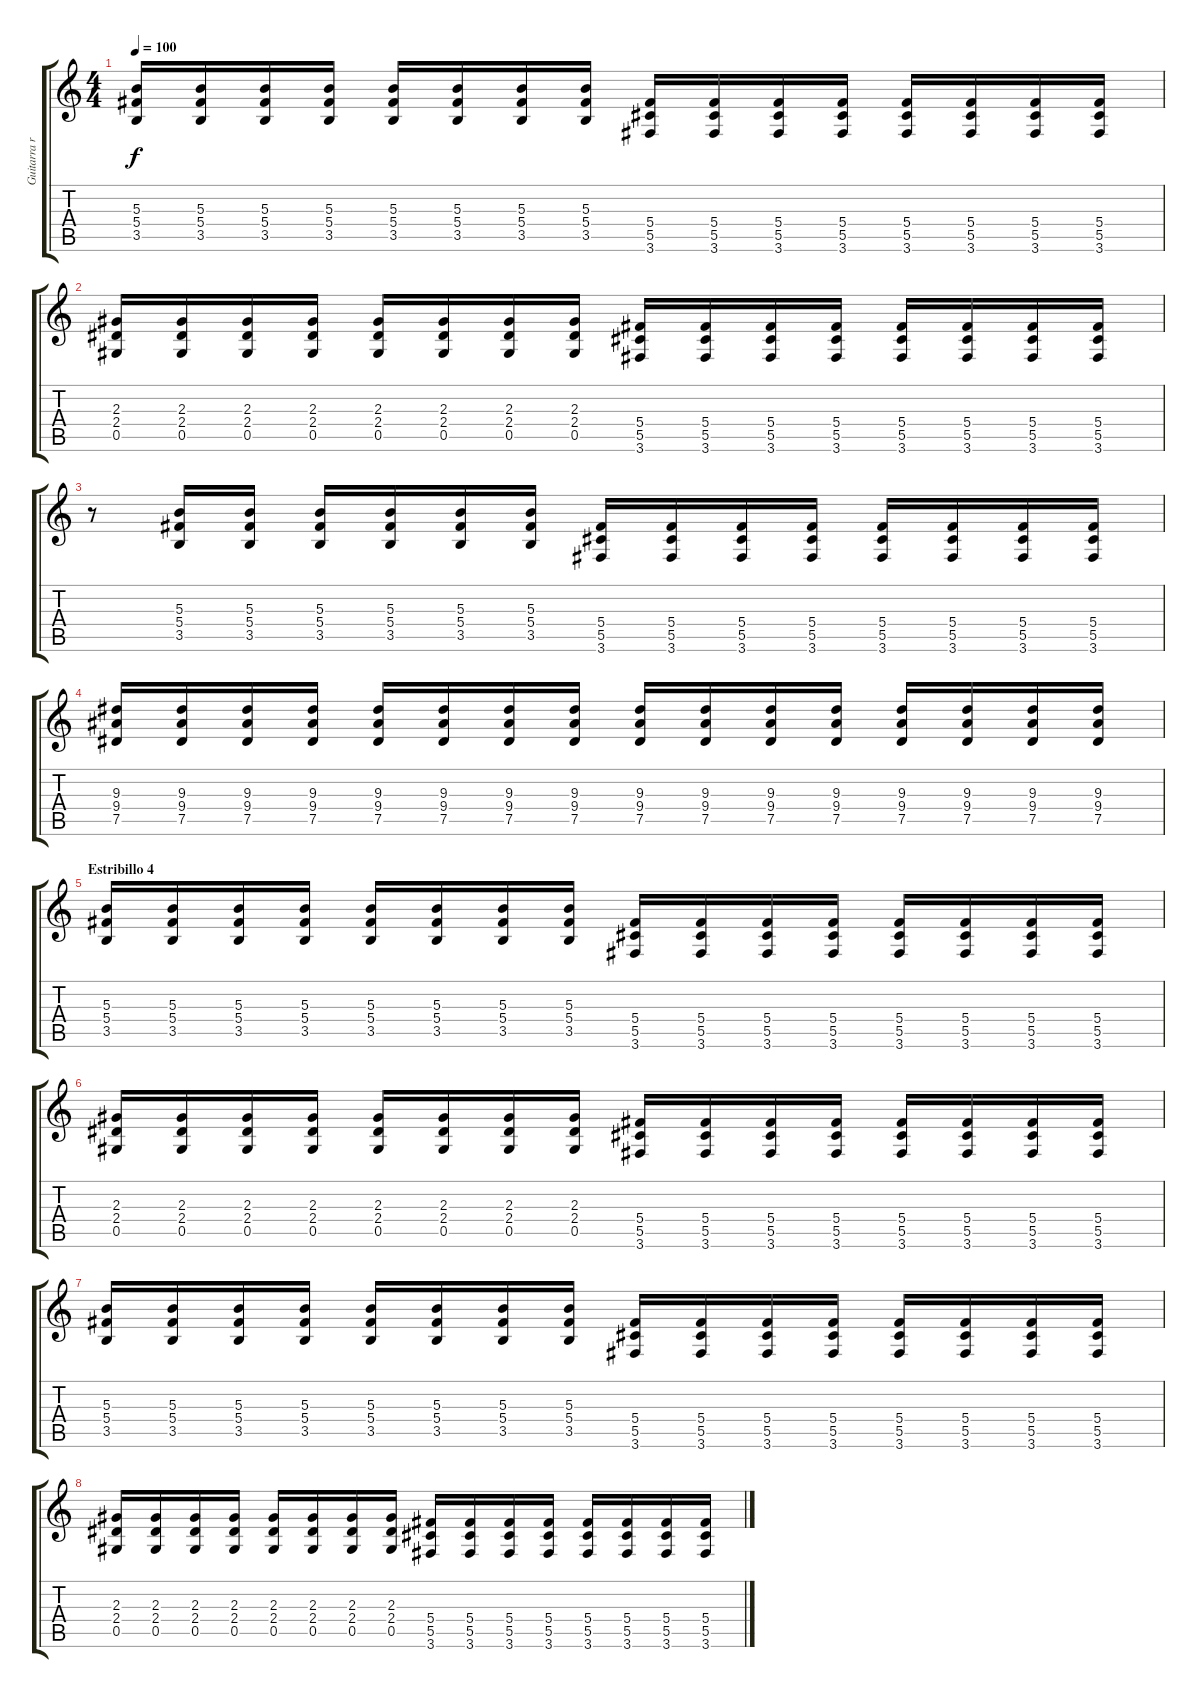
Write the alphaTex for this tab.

\track ("Guitarra rítmica" "Guitarra r") {instrument distortionguitar}
\staff {score tabs}
\tuning (Eb4 Bb3 Gb3 Db3 Ab2 Eb2) {hide}
\ts (4 4)
\tempo 100
\clef g2
\ks c
(5.3 5.4 3.5).16{dy f} (5.3 5.4 3.5).16 (5.3 5.4 3.5).16 (5.3 5.4 3.5).16 (5.3 5.4 3.5).16 (5.3 5.4 3.5).16 (5.3 5.4 3.5).16 (5.3 5.4 3.5).16 (5.4 5.5 3.6).16 (5.4 5.5 3.6).16 (5.4 5.5 3.6).16 (5.4 5.5 3.6).16 (5.4 5.5 3.6).16 (5.4 5.5 3.6).16 (5.4 5.5 3.6).16 (5.4 5.5 3.6).16 |
(2.3 2.4 0.5).16 (2.3 2.4 0.5).16 (2.3 2.4 0.5).16 (2.3 2.4 0.5).16 (2.3 2.4 0.5).16 (2.3 2.4 0.5).16 (2.3 2.4 0.5).16 (2.3 2.4 0.5).16 (5.4 5.5 3.6).16 (5.4 5.5 3.6).16 (5.4 5.5 3.6).16 (5.4 5.5 3.6).16 (5.4 5.5 3.6).16 (5.4 5.5 3.6).16 (5.4 5.5 3.6).16 (5.4 5.5 3.6).16 |
r.8 (5.3 5.4 3.5).16 (5.3 5.4 3.5).16 (5.3 5.4 3.5).16 (5.3 5.4 3.5).16 (5.3 5.4 3.5).16 (5.3 5.4 3.5).16 (5.4 5.5 3.6).16 (5.4 5.5 3.6).16 (5.4 5.5 3.6).16 (5.4 5.5 3.6).16 (5.4 5.5 3.6).16 (5.4 5.5 3.6).16 (5.4 5.5 3.6).16 (5.4 5.5 3.6).16 |
(9.3 9.4 7.5).16 (9.3 9.4 7.5).16 (9.3 9.4 7.5).16 (9.3 9.4 7.5).16 (9.3 9.4 7.5).16 (9.3 9.4 7.5).16 (9.3 9.4 7.5).16 (9.3 9.4 7.5).16 (9.3 9.4 7.5).16 (9.3 9.4 7.5).16 (9.3 9.4 7.5).16 (9.3 9.4 7.5).16 (9.3 9.4 7.5).16 (9.3 9.4 7.5).16 (9.3 9.4 7.5).16 (9.3 9.4 7.5).16 |
\section ("" "Estribillo 4")
(5.3 5.4 3.5).16 (5.3 5.4 3.5).16 (5.3 5.4 3.5).16 (5.3 5.4 3.5).16 (5.3 5.4 3.5).16 (5.3 5.4 3.5).16 (5.3 5.4 3.5).16 (5.3 5.4 3.5).16 (5.4 5.5 3.6).16 (5.4 5.5 3.6).16 (5.4 5.5 3.6).16 (5.4 5.5 3.6).16 (5.4 5.5 3.6).16 (5.4 5.5 3.6).16 (5.4 5.5 3.6).16 (5.4 5.5 3.6).16 |
(2.3 2.4 0.5).16 (2.3 2.4 0.5).16 (2.3 2.4 0.5).16 (2.3 2.4 0.5).16 (2.3 2.4 0.5).16 (2.3 2.4 0.5).16 (2.3 2.4 0.5).16 (2.3 2.4 0.5).16 (5.4 5.5 3.6).16 (5.4 5.5 3.6).16 (5.4 5.5 3.6).16 (5.4 5.5 3.6).16 (5.4 5.5 3.6).16 (5.4 5.5 3.6).16 (5.4 5.5 3.6).16 (5.4 5.5 3.6).16 |
(5.3 5.4 3.5).16 (5.3 5.4 3.5).16 (5.3 5.4 3.5).16 (5.3 5.4 3.5).16 (5.3 5.4 3.5).16 (5.3 5.4 3.5).16 (5.3 5.4 3.5).16 (5.3 5.4 3.5).16 (5.4 5.5 3.6).16 (5.4 5.5 3.6).16 (5.4 5.5 3.6).16 (5.4 5.5 3.6).16 (5.4 5.5 3.6).16 (5.4 5.5 3.6).16 (5.4 5.5 3.6).16 (5.4 5.5 3.6).16 |
(2.3 2.4 0.5).16 (2.3 2.4 0.5).16 (2.3 2.4 0.5).16 (2.3 2.4 0.5).16 (2.3 2.4 0.5).16 (2.3 2.4 0.5).16 (2.3 2.4 0.5).16 (2.3 2.4 0.5).16 (5.4 5.5 3.6).16 (5.4 5.5 3.6).16 (5.4 5.5 3.6).16 (5.4 5.5 3.6).16 (5.4 5.5 3.6).16 (5.4 5.5 3.6).16 (5.4 5.5 3.6).16 (5.4 5.5 3.6).16
